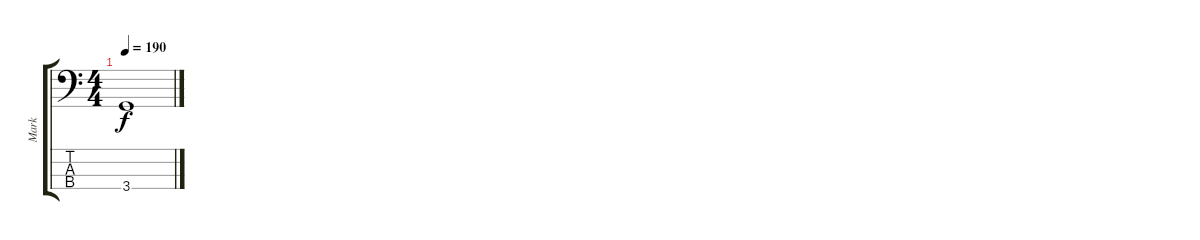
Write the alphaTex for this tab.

\track ("Mark" "Mark") {instrument electricbassfinger}
\staff {score tabs}
\tuning (G2 D2 A1 E1) {hide}
\ts (4 4)
\tempo 190
\clef f4
\ks c
3.4.1{dy f}
